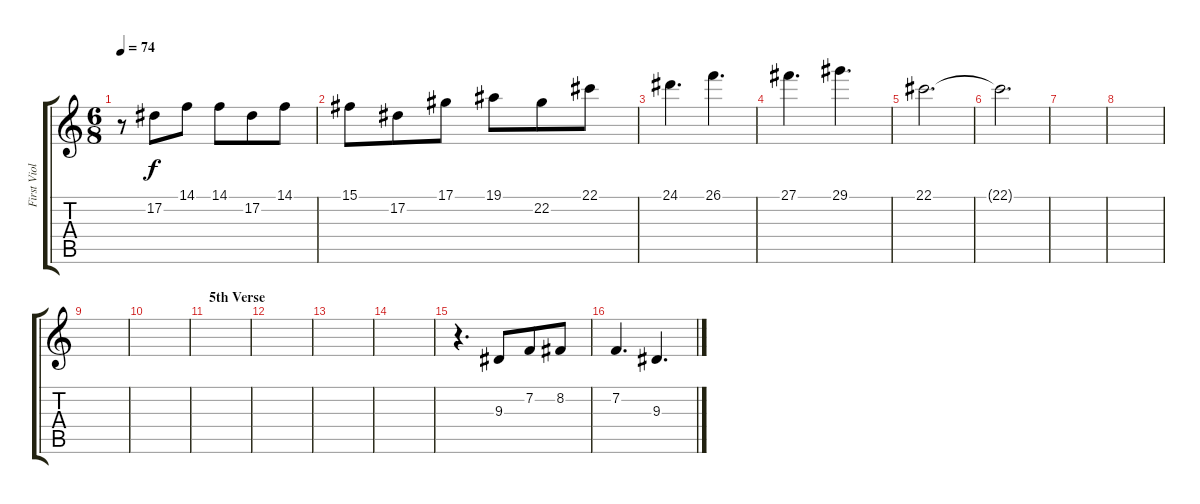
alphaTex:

\track ("First Violins (SF Symphony)" "First Viol") {instrument tremolostrings}
\staff {score tabs}
\tuning (Eb4 Bb3 Gb3 Db3 Ab2 Eb2) {hide}
\ts (6 8)
\tempo 74
\clef g2
\ks c
r.8{dy f} 17.2.8 14.1.8 14.1.8 17.2.8 14.1.8 |
15.1.8 17.2.8 17.1.8 19.1.8 22.2.8 22.1.8 |
24.1.4{d} 26.1.4{d} |
27.1.4{d} 29.1.4{d} |
22.1.2{d} |
22.1{t}.2{d} |
|
|
|
|
\section ("" "5th Verse")
|
|
|
|
r.4{d} 9.3.8 7.2.8 8.2.8 |
7.2.4{d} 9.3.4{d}
